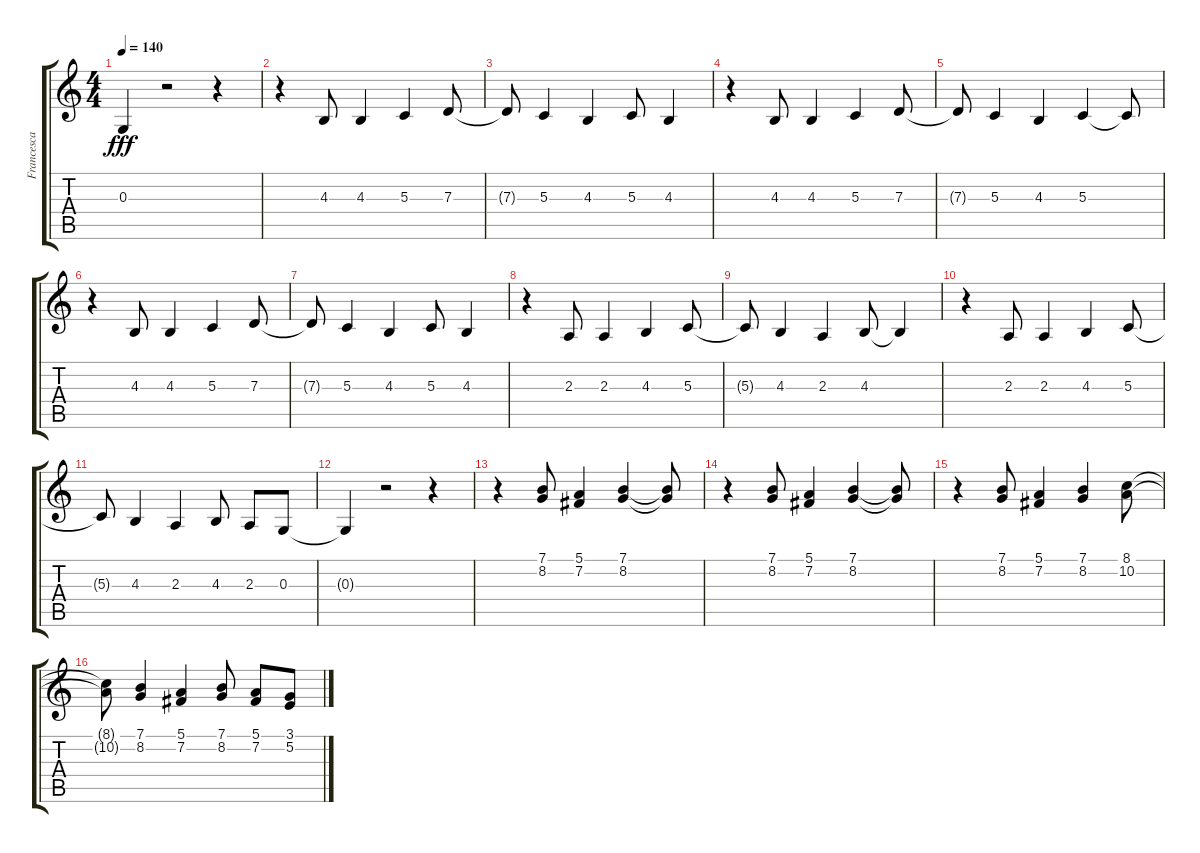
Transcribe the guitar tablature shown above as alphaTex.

\track ("Francesca Chiara" "Francesca ") {instrument voiceoohs}
\staff {score tabs}
\tuning (E4 B3 G3 D3 A2 E2) {hide}
\ts (4 4)
\tempo 140
\clef g2
\ks c
0.3{t}.4{dy fff} r.2 r.4 |
r.4 4.3.8 4.3.4 5.3.4 7.3.8 |
7.3{t}.8 5.3.4 4.3.4 5.3.8 4.3.4 |
r.4 4.3.8 4.3.4 5.3.4 7.3.8 |
7.3{t}.8 5.3.4 4.3.4 5.3.4 5.3{t}.8 |
r.4 4.3.8 4.3.4 5.3.4 7.3.8 |
7.3{t}.8 5.3.4 4.3.4 5.3.8 4.3.4 |
r.4 2.3.8 2.3.4 4.3.4 5.3.8 |
5.3{t}.8 4.3.4 2.3.4 4.3.8 4.3{t}.4 |
r.4 2.3.8 2.3.4 4.3.4 5.3.8 |
5.3{t}.8 4.3.4 2.3.4 4.3.8 2.3.8 0.3.8 |
0.3{t}.4 r.2 r.4 |
r.4 (7.1 8.2).8 (5.1 7.2).4 (7.1 8.2).4 (7.1{t} 8.2{t}).8 |
r.4 (7.1 8.2).8 (5.1 7.2).4 (7.1 8.2).4 (7.1{t} 8.2{t}).8 |
r.4 (7.1 8.2).8 (5.1 7.2).4 (7.1 8.2).4 (8.1 10.2).8 |
(8.1{t} 10.2{t}).8 (7.1 8.2).4 (5.1 7.2).4 (7.1 8.2).8 (5.1 7.2).8 (3.1 5.2).8
